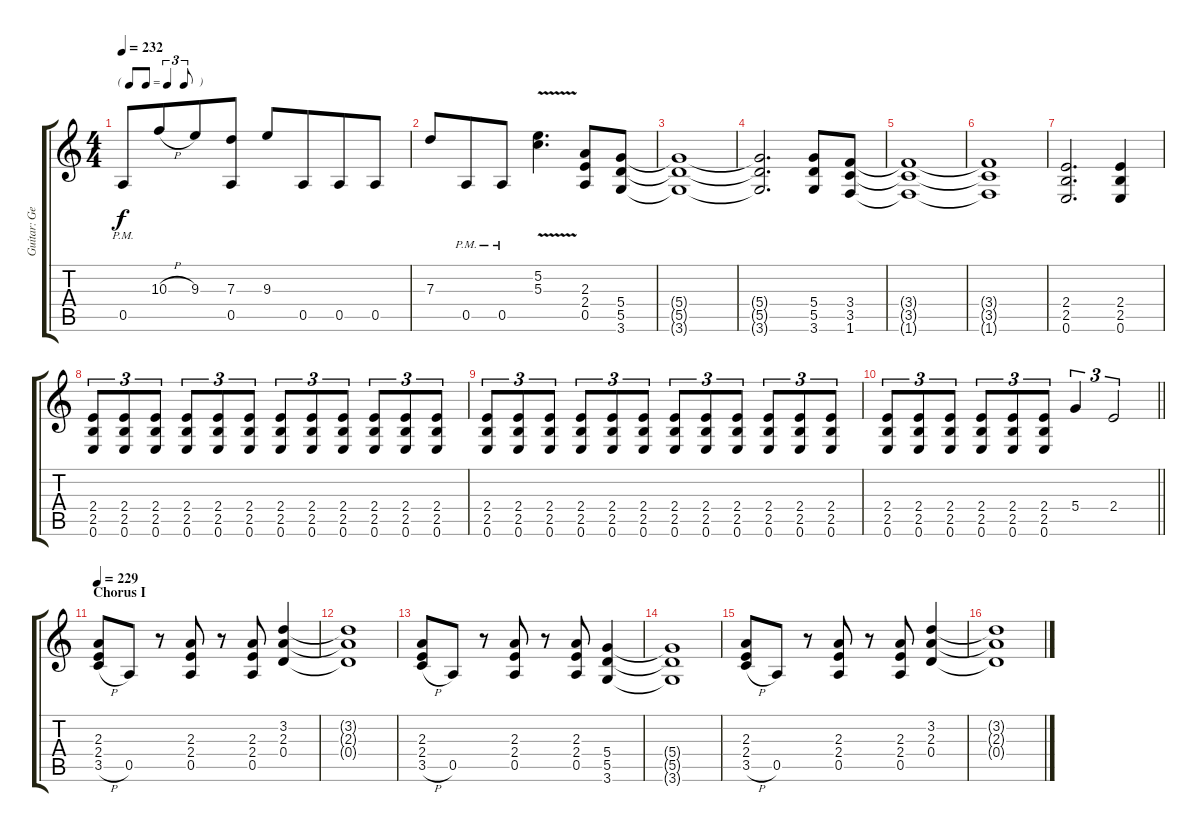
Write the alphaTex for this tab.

\track ("Guitar: George" "Guitar: Ge") {instrument distortionguitar}
\staff {score tabs}
\tuning (E4 B3 G3 D3 A2 E2) {hide}
\ts (4 4)
\tf triplet8th
\tempo 232
\clef g2
\ks c
0.5{pm}.8{dy f} 10.3{h}.8{beam merge} 9.3.8 (7.3 0.5).8 9.3.8 0.5.8{beam merge} 0.5.8 0.5.8 |
7.3.8 0.5{pm}.8{beam merge} 0.5{pm}.8 (5.2{v} 5.3).4{d} (2.3 2.4 0.5).8 (5.4 5.5 3.6).8 |
(5.4{t} 5.5{t} 3.6{t}).1 |
(5.4{t} 5.5{t} 3.6{t}).2{d} (5.4 5.5 3.6).8 (3.4 3.5 1.6).8 |
(3.4{t} 3.5{t} 1.6{t}).1 |
(3.4{t} 3.5{t} 1.6{t}).1 |
(2.4 2.5 0.6).2{d} (2.4 2.5 0.6).4 |
(2.4 2.5 0.6).8{tu (3 2)} (2.4 2.5 0.6).8{tu (3 2)} (2.4 2.5 0.6).8{tu (3 2)} (2.4 2.5 0.6).8{tu (3 2)} (2.4 2.5 0.6).8{tu (3 2)} (2.4 2.5 0.6).8{tu (3 2)} (2.4 2.5 0.6).8{tu (3 2)} (2.4 2.5 0.6).8{tu (3 2)} (2.4 2.5 0.6).8{tu (3 2)} (2.4 2.5 0.6).8{tu (3 2)} (2.4 2.5 0.6).8{tu (3 2)} (2.4 2.5 0.6).8{tu (3 2)} |
(2.4 2.5 0.6).8{tu (3 2)} (2.4 2.5 0.6).8{tu (3 2)} (2.4 2.5 0.6).8{tu (3 2)} (2.4 2.5 0.6).8{tu (3 2)} (2.4 2.5 0.6).8{tu (3 2)} (2.4 2.5 0.6).8{tu (3 2)} (2.4 2.5 0.6).8{tu (3 2)} (2.4 2.5 0.6).8{tu (3 2)} (2.4 2.5 0.6).8{tu (3 2)} (2.4 2.5 0.6).8{tu (3 2)} (2.4 2.5 0.6).8{tu (3 2)} (2.4 2.5 0.6).8{tu (3 2)} |
\barLineRight lightlight
(2.4 2.5 0.6).8{tu (3 2)} (2.4 2.5 0.6).8{tu (3 2)} (2.4 2.5 0.6).8{tu (3 2)} (2.4 2.5 0.6).8{tu (3 2)} (2.4 2.5 0.6).8{tu (3 2)} (2.4 2.5 0.6).8{tu (3 2)} 5.4.4{tu (3 2)} 2.4.2{tu (3 2)} |
\section ("" "Chorus I")
\tempo 229
(2.3 2.4 3.5{h}).8 0.5.8 r.8 (2.3 2.4 0.5).8 r.8 (2.3 2.4 0.5).8 (3.2 2.3 0.4).4 |
(3.2{t} 2.3{t} 0.4{t}).1 |
(2.3 2.4 3.5{h}).8 0.5.8 r.8 (2.3 2.4 0.5).8 r.8 (2.3 2.4 0.5).8 (5.4 5.5 3.6).4 |
(5.4{t} 5.5{t} 3.6{t}).1 |
(2.3 2.4 3.5{h}).8 0.5.8 r.8 (2.3 2.4 0.5).8 r.8 (2.3 2.4 0.5).8 (3.2 2.3 0.4).4 |
(3.2{t} 2.3{t} 0.4{t}).1
